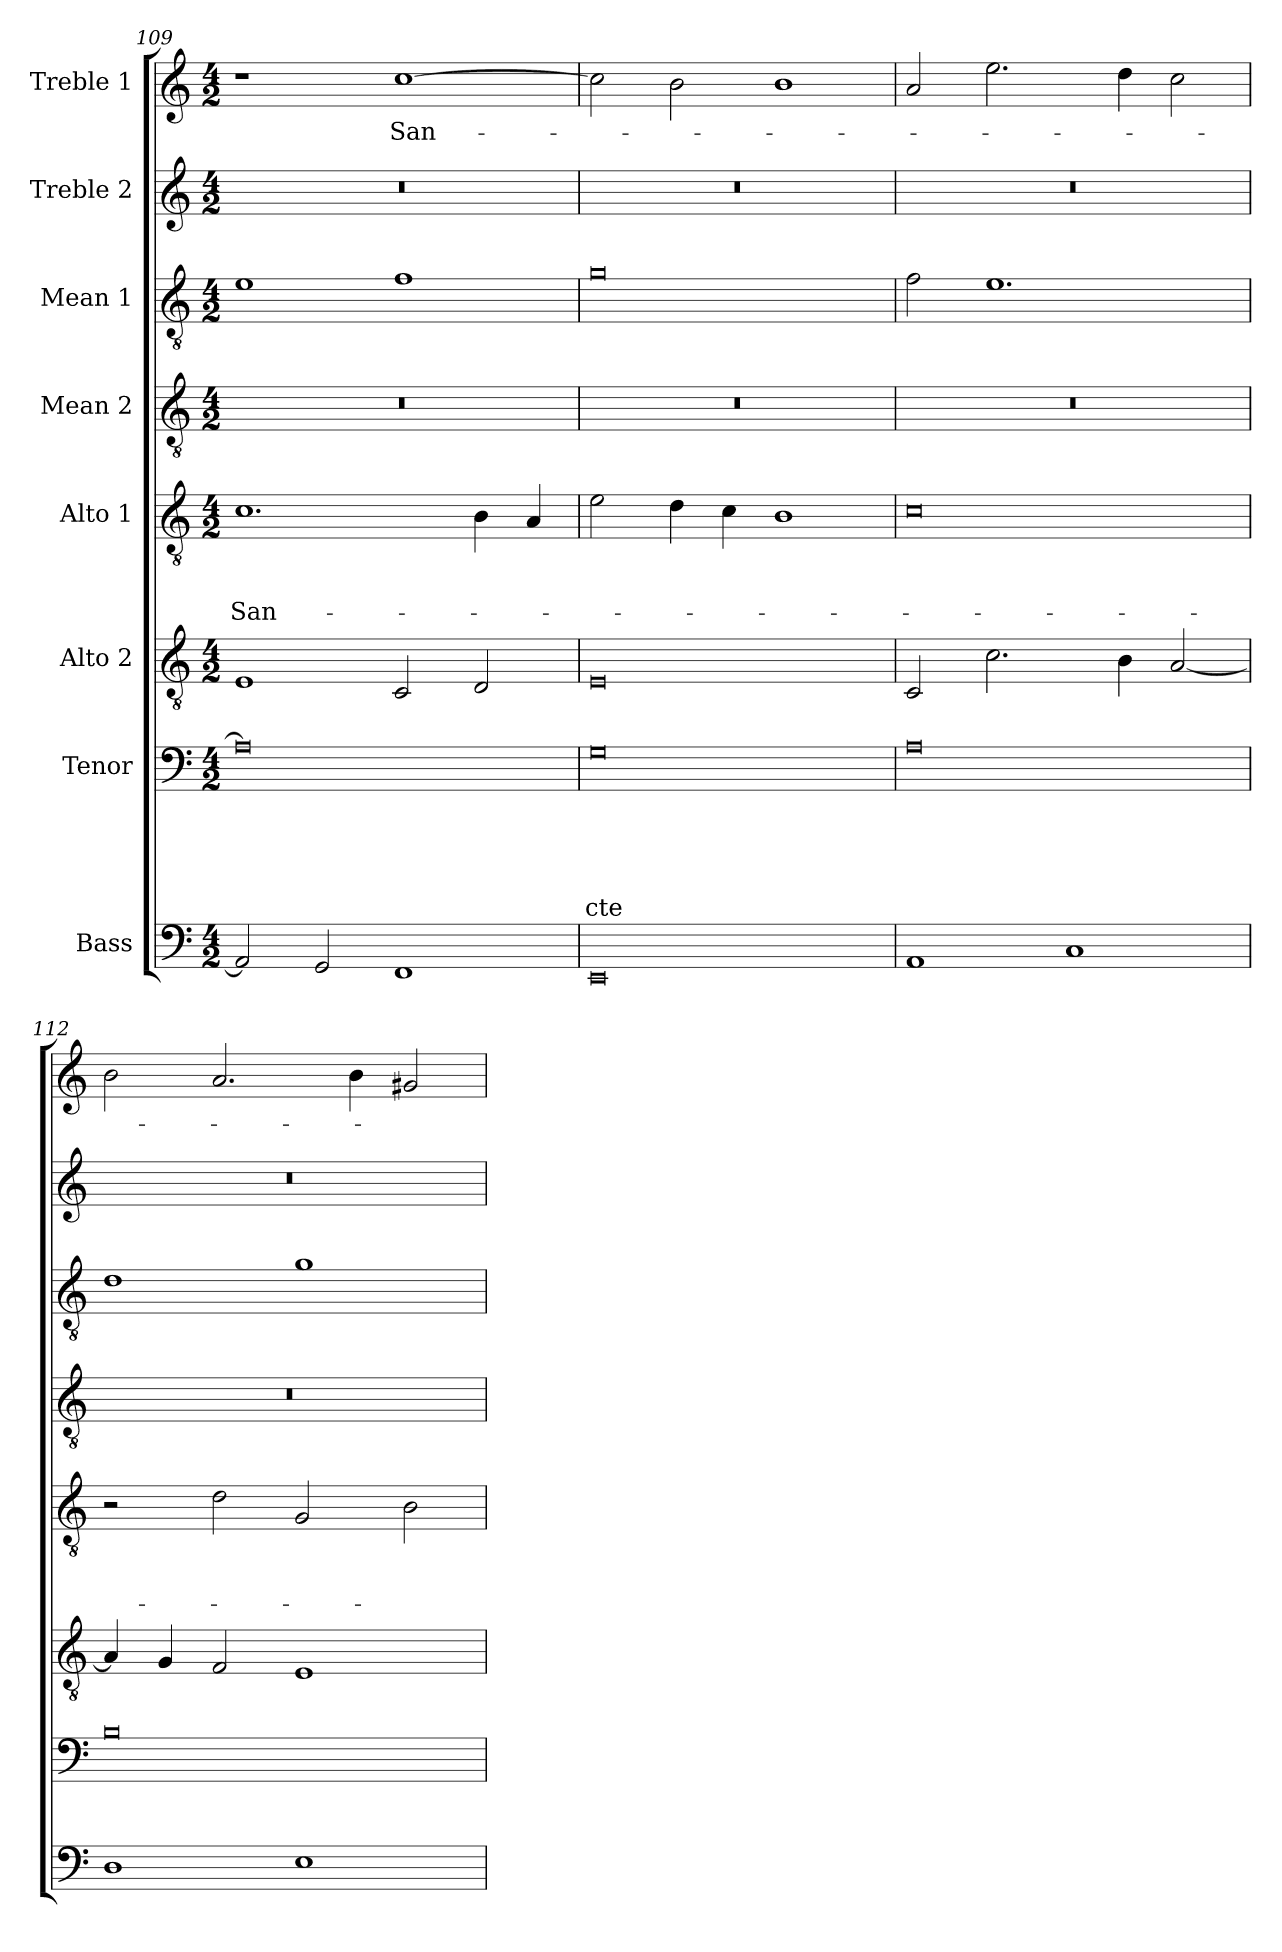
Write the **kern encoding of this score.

**kern	**kern	**text	**text	**text	**text	**text	**kern	**kern	**text	**text	**text	**kern	**kern	**kern	**kern	**text
*part8	*part7	*part7	*part7	*part7	*part7	*part7	*part6	*part5	*part5	*part5	*part5	*part4	*part3	*part2	*part1	*part1
*staff8	*staff7	*staff7	*staff7	*staff7	*staff7	*staff7	*staff6	*staff5	*staff5	*staff5	*staff5	*staff4	*staff3	*staff2	*staff1	*staff1
*I"Bass	*I"Tenor	*	*	*	*	*	*I"Alto 2	*I"Alto 1	*	*	*	*I"Mean 2	*I"Mean 1	*I"Treble 2	*I"Treble 1	*
*clefF4	*clefF4	*	*	*	*	*	*clefGv2	*clefGv2	*	*	*	*clefGv2	*clefGv2	*clefG2	*clefG2	*
*k[]	*k[]	*	*	*	*	*	*k[]	*k[]	*	*	*	*k[]	*k[]	*k[]	*k[]	*
*C:	*C:	*	*	*	*	*	*C:	*C:	*	*	*	*C:	*C:	*C:	*C:	*
*M4/2	*M4/2	*	*	*	*	*	*M4/2	*M4/2	*	*	*	*M4/2	*M4/2	*M4/2	*M4/2	*
=109	=109	=109	=109	=109	=109	=109	=109	=109	=109	=109	=109	=109	=109	=109	=109	=109
2AA/]	0A]	.	.	.	.	.	1E	1.c	.	.	San-	0r	1e	0r	1r	.
2GG/	.	.	.	.	.	.	.	.	.	.	.	.	.	.	.	.
1FF	.	.	.	.	.	.	2C/	.	.	.	.	.	1f	.	[1cc	San-
.	.	.	.	.	.	.	2D/	4B\	.	.	.	.	.	.	.	.
.	.	.	.	.	.	.	.	4A/	.	.	.	.	.	.	.	.
=110	=110	=110	=110	=110	=110	=110	=110	=110	=110	=110	=110	=110	=110	=110	=110	=110
0EE	0G	.	.	.	.	-cte	0E	2e\	.	.	.	0r	0g	0r	2cc\]	.
.	.	.	.	.	.	.	.	4d\	.	.	.	.	.	.	2b\	.
.	.	.	.	.	.	.	.	4c\	.	.	.	.	.	.	.	.
.	.	.	.	.	.	.	.	1B	.	.	.	.	.	.	1b	.
=111	=111	=111	=111	=111	=111	=111	=111	=111	=111	=111	=111	=111	=111	=111	=111	=111
1AA	0A	.	.	.	.	.	2C/	0c	.	.	.	0r	2f\	0r	2a/	.
.	.	.	.	.	.	.	2.c\	.	.	.	.	.	1.e	.	2.ee\	.
1C	.	.	.	.	.	.	.	.	.	.	.	.	.	.	.	.
.	.	.	.	.	.	.	4B\	.	.	.	.	.	.	.	4dd\	.
.	.	.	.	.	.	.	[2A/	.	.	.	.	.	.	.	2cc\	.
=112	=112	=112	=112	=112	=112	=112	=112	=112	=112	=112	=112	=112	=112	=112	=112	=112
1D	0B	.	.	.	.	.	4A/]	2r	.	.	.	0r	1d	0r	2b\	.
.	.	.	.	.	.	.	4G/	.	.	.	.	.	.	.	.	.
.	.	.	.	.	.	.	2F/	2d\	.	.	.	.	.	.	2.a/	.
1E	.	.	.	.	.	.	1E	2G/	.	.	.	.	1g	.	.	.
.	.	.	.	.	.	.	.	.	.	.	.	.	.	.	4b\	.
.	.	.	.	.	.	.	.	2B\	.	.	.	.	.	.	2g#/	.
=	=	=	=	=	=	=	=	=	=	=	=	=	=	=	=	=
*-	*-	*-	*-	*-	*-	*-	*-	*-	*-	*-	*-	*-	*-	*-	*-	*-
